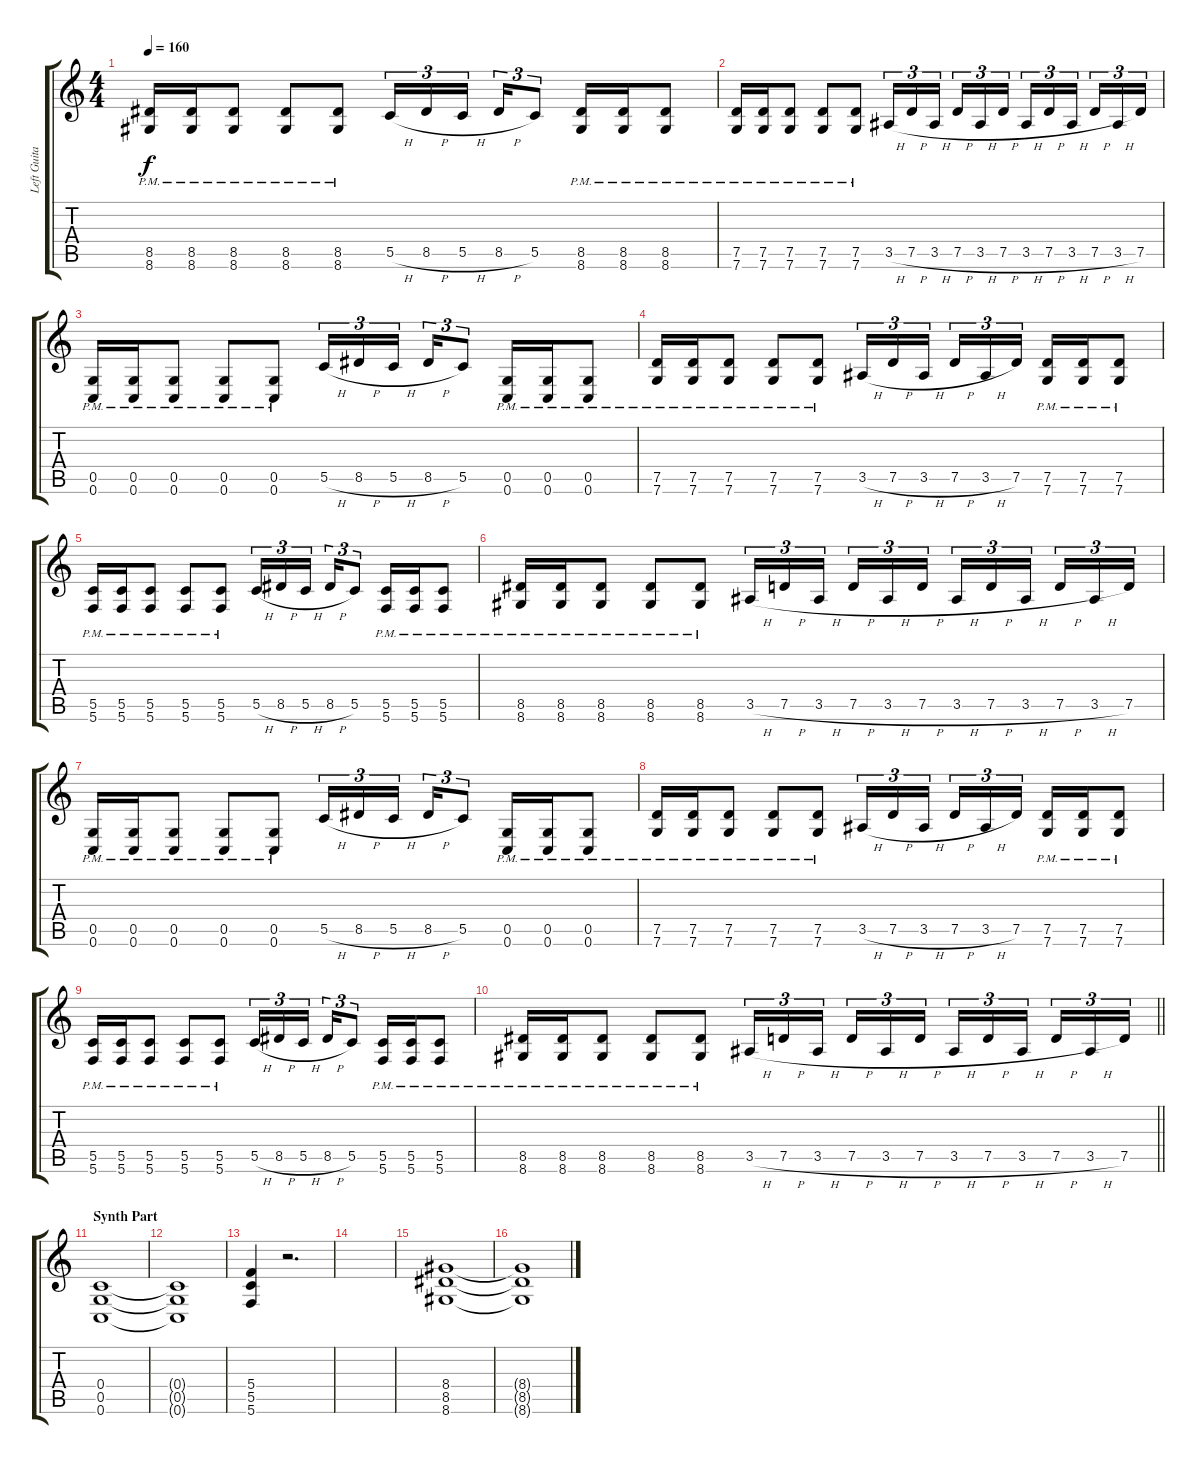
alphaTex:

\track ("Left Guitar" "Left Guita") {instrument distortionguitar}
\staff {score tabs}
\tuning (D4 A3 F3 C3 G2 C2) {hide}
\ts (4 4)
\tempo 160
\clef g2
\ks c
(8.5{pm} 8.6{pm}).16{dy f} (8.5{pm} 8.6{pm}).16 (8.5{pm} 8.6{pm}).8 (8.5{pm} 8.6{pm}).8 (8.5{pm} 8.6{pm}).8 5.5{h}.16{tu (3 2)} 8.5{h}.16{tu (3 2)} 5.5{h}.16{tu (3 2) beam splitsecondary} 8.5{h}.16{tu (3 2)} 5.5.8{tu (3 2)} (8.5{pm} 8.6{pm}).16 (8.5{pm} 8.6{pm}).16 (8.5{pm} 8.6{pm}).8 |
(7.5{pm} 7.6{pm}).16 (7.5{pm} 7.6{pm}).16 (7.5{pm} 7.6{pm}).8 (7.5{pm} 7.6{pm}).8 (7.5{pm} 7.6{pm}).8 3.5{h}.16{tu (3 2)} 7.5{h}.16{tu (3 2)} 3.5{h}.16{tu (3 2) beam splitsecondary} 7.5{h}.16{tu (3 2)} 3.5{h}.16{tu (3 2)} 7.5{h}.16{tu (3 2)} 3.5{h}.16{tu (3 2)} 7.5{h}.16{tu (3 2)} 3.5{h}.16{tu (3 2) beam splitsecondary} 7.5{h}.16{tu (3 2)} 3.5{h}.16{tu (3 2)} 7.5.16{tu (3 2)} |
(0.5{pm} 0.6{pm}).16 (0.5{pm} 0.6{pm}).16 (0.5{pm} 0.6{pm}).8 (0.5{pm} 0.6{pm}).8 (0.5{pm} 0.6{pm}).8 5.5{h}.16{tu (3 2)} 8.5{h}.16{tu (3 2)} 5.5{h}.16{tu (3 2) beam splitsecondary} 8.5{h}.16{tu (3 2)} 5.5.8{tu (3 2)} (0.5{pm} 0.6{pm}).16 (0.5{pm} 0.6{pm}).16 (0.5{pm} 0.6{pm}).8 |
(7.5{pm} 7.6{pm}).16 (7.5{pm} 7.6{pm}).16 (7.5{pm} 7.6{pm}).8 (7.5{pm} 7.6{pm}).8 (7.5{pm} 7.6{pm}).8 3.5{h}.16{tu (3 2)} 7.5{h}.16{tu (3 2)} 3.5{h}.16{tu (3 2) beam splitsecondary} 7.5{h}.16{tu (3 2)} 3.5{h}.16{tu (3 2)} 7.5.16{tu (3 2)} (7.5{pm} 7.6{pm}).16 (7.5{pm} 7.6{pm}).16 (7.5{pm} 7.6{pm}).8 |
(5.5{pm} 5.6{pm}).16 (5.5{pm} 5.6{pm}).16 (5.5{pm} 5.6{pm}).8 (5.5{pm} 5.6{pm}).8 (5.5{pm} 5.6{pm}).8 5.5{h}.16{tu (3 2)} 8.5{h}.16{tu (3 2)} 5.5{h}.16{tu (3 2) beam splitsecondary} 8.5{h}.16{tu (3 2)} 5.5.8{tu (3 2)} (5.5{pm} 5.6{pm}).16 (5.5{pm} 5.6{pm}).16 (5.5{pm} 5.6{pm}).8 |
(8.5{pm} 8.6{pm}).16 (8.5{pm} 8.6{pm}).16 (8.5{pm} 8.6{pm}).8 (8.5{pm} 8.6{pm}).8 (8.5{pm} 8.6{pm}).8 3.5{h}.16{tu (3 2)} 7.5{h}.16{tu (3 2)} 3.5{h}.16{tu (3 2) beam splitsecondary} 7.5{h}.16{tu (3 2)} 3.5{h}.16{tu (3 2)} 7.5{h}.16{tu (3 2)} 3.5{h}.16{tu (3 2)} 7.5{h}.16{tu (3 2)} 3.5{h}.16{tu (3 2) beam splitsecondary} 7.5{h}.16{tu (3 2)} 3.5{h}.16{tu (3 2)} 7.5.16{tu (3 2)} |
(0.5{pm} 0.6{pm}).16 (0.5{pm} 0.6{pm}).16 (0.5{pm} 0.6{pm}).8 (0.5{pm} 0.6{pm}).8 (0.5{pm} 0.6{pm}).8 5.5{h}.16{tu (3 2)} 8.5{h}.16{tu (3 2)} 5.5{h}.16{tu (3 2) beam splitsecondary} 8.5{h}.16{tu (3 2)} 5.5.8{tu (3 2)} (0.5{pm} 0.6{pm}).16 (0.5{pm} 0.6{pm}).16 (0.5{pm} 0.6{pm}).8 |
(7.5{pm} 7.6{pm}).16 (7.5{pm} 7.6{pm}).16 (7.5{pm} 7.6{pm}).8 (7.5{pm} 7.6{pm}).8 (7.5{pm} 7.6{pm}).8 3.5{h}.16{tu (3 2)} 7.5{h}.16{tu (3 2)} 3.5{h}.16{tu (3 2) beam splitsecondary} 7.5{h}.16{tu (3 2)} 3.5{h}.16{tu (3 2)} 7.5.16{tu (3 2)} (7.5{pm} 7.6{pm}).16 (7.5{pm} 7.6{pm}).16 (7.5{pm} 7.6{pm}).8 |
(5.5{pm} 5.6{pm}).16 (5.5{pm} 5.6{pm}).16 (5.5{pm} 5.6{pm}).8 (5.5{pm} 5.6{pm}).8 (5.5{pm} 5.6{pm}).8 5.5{h}.16{tu (3 2)} 8.5{h}.16{tu (3 2)} 5.5{h}.16{tu (3 2) beam splitsecondary} 8.5{h}.16{tu (3 2)} 5.5.8{tu (3 2)} (5.5{pm} 5.6{pm}).16 (5.5{pm} 5.6{pm}).16 (5.5{pm} 5.6{pm}).8 |
\barLineRight lightlight
(8.5{pm} 8.6{pm}).16 (8.5{pm} 8.6{pm}).16 (8.5{pm} 8.6{pm}).8 (8.5{pm} 8.6{pm}).8 (8.5{pm} 8.6{pm}).8 3.5{h}.16{tu (3 2)} 7.5{h}.16{tu (3 2)} 3.5{h}.16{tu (3 2) beam splitsecondary} 7.5{h}.16{tu (3 2)} 3.5{h}.16{tu (3 2)} 7.5{h}.16{tu (3 2)} 3.5{h}.16{tu (3 2)} 7.5{h}.16{tu (3 2)} 3.5{h}.16{tu (3 2) beam splitsecondary} 7.5{h}.16{tu (3 2)} 3.5{h}.16{tu (3 2)} 7.5.16{tu (3 2)} |
\section ("" "Synth Part")
(0.4 0.5 0.6).1 |
(0.4{t} 0.5{t} 0.6{t}).1 |
(5.4 5.5 5.6).4 r.2{d} |
|
(8.4 8.5 8.6).1 |
(8.4{t} 8.5{t} 8.6{t}).1
